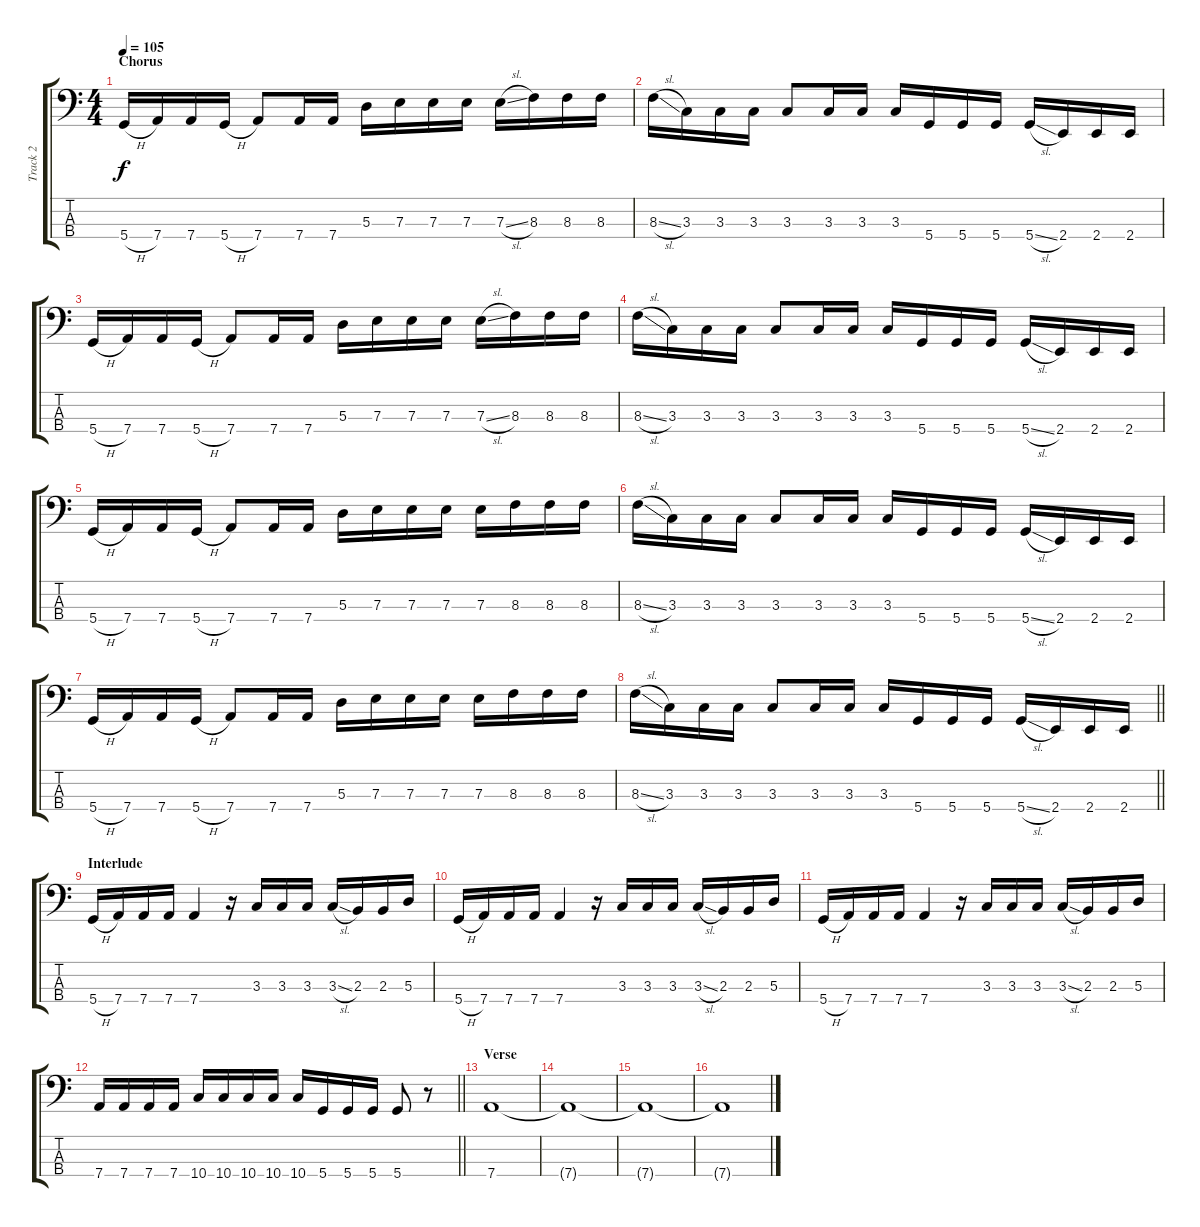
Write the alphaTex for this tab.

\track ("Track 2" "Track 2") {instrument electricbassfinger}
\staff {score tabs}
\tuning (G2 D2 A1 D1) {hide}
\ts (4 4)
\section ("" "Chorus")
\tempo 105
\clef f4
\ks c
5.4{h}.16{dy f} 7.4.16 7.4.16 5.4{h}.16 7.4.8 7.4.16 7.4.16 5.3.16 7.3.16 7.3.16 7.3.16 7.3{sl}.16 8.3.16 8.3.16 8.3.16 |
8.3{sl}.16 3.3.16 3.3.16 3.3.16 3.3.8 3.3.16 3.3.16 3.3.16 5.4.16 5.4.16 5.4.16 5.4{sl}.16 2.4.16 2.4.16 2.4.16 |
5.4{h}.16 7.4.16 7.4.16 5.4{h}.16 7.4.8 7.4.16 7.4.16 5.3.16 7.3.16 7.3.16 7.3.16 7.3{sl}.16 8.3.16 8.3.16 8.3.16 |
8.3{sl}.16 3.3.16 3.3.16 3.3.16 3.3.8 3.3.16 3.3.16 3.3.16 5.4.16 5.4.16 5.4.16 5.4{sl}.16 2.4.16 2.4.16 2.4.16 |
5.4{h}.16 7.4.16 7.4.16 5.4{h}.16 7.4.8 7.4.16 7.4.16 5.3.16 7.3.16 7.3.16 7.3.16 7.3.16 8.3.16 8.3.16 8.3.16 |
8.3{sl}.16 3.3.16 3.3.16 3.3.16 3.3.8 3.3.16 3.3.16 3.3.16 5.4.16 5.4.16 5.4.16 5.4{sl}.16 2.4.16 2.4.16 2.4.16 |
5.4{h}.16 7.4.16 7.4.16 5.4{h}.16 7.4.8 7.4.16 7.4.16 5.3.16 7.3.16 7.3.16 7.3.16 7.3.16 8.3.16 8.3.16 8.3.16 |
\barLineRight lightlight
8.3{sl}.16 3.3.16 3.3.16 3.3.16 3.3.8 3.3.16 3.3.16 3.3.16 5.4.16 5.4.16 5.4.16 5.4{sl}.16 2.4.16 2.4.16 2.4.16 |
\section ("" "Interlude")
5.4{h}.16 7.4.16 7.4.16 7.4.16 7.4.4 r.16 3.3.16 3.3.16 3.3.16 3.3{sl}.16 2.3.16 2.3.16 5.3.16 |
5.4{h}.16 7.4.16 7.4.16 7.4.16 7.4.4 r.16 3.3.16 3.3.16 3.3.16 3.3{sl}.16 2.3.16 2.3.16 5.3.16 |
5.4{h}.16 7.4.16 7.4.16 7.4.16 7.4.4 r.16 3.3.16 3.3.16 3.3.16 3.3{sl}.16 2.3.16 2.3.16 5.3.16 |
\barLineRight lightlight
7.4.16 7.4.16 7.4.16 7.4.16 10.4.16 10.4.16 10.4.16 10.4.16 10.4.16 5.4.16 5.4.16 5.4.16 5.4.8 r.8 |
\section ("" "Verse")
7.4.1 |
7.4{t}.1 |
7.4{t}.1 |
7.4{t}.1
